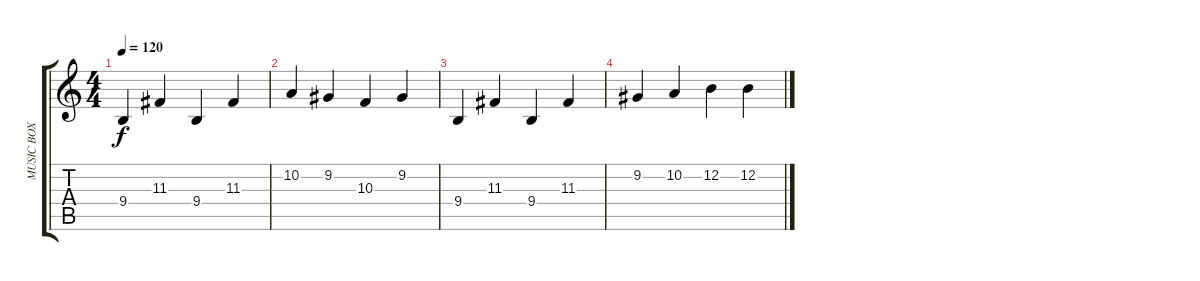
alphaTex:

\track ("MUSIC BOX" "MUSIC BOX") {instrument musicbox}
\staff {score tabs}
\tuning (E4 B3 G3 D3 A2 E2) {hide}
\ts (4 4)
\tempo 120
\clef g2
\ks c
9.4.4{dy f} 11.3.4 9.4.4 11.3.4 |
10.2.4 9.2.4 10.3.4 9.2.4 |
9.4.4 11.3.4 9.4.4 11.3.4 |
9.2.4 10.2.4 12.2.4 12.2.4
